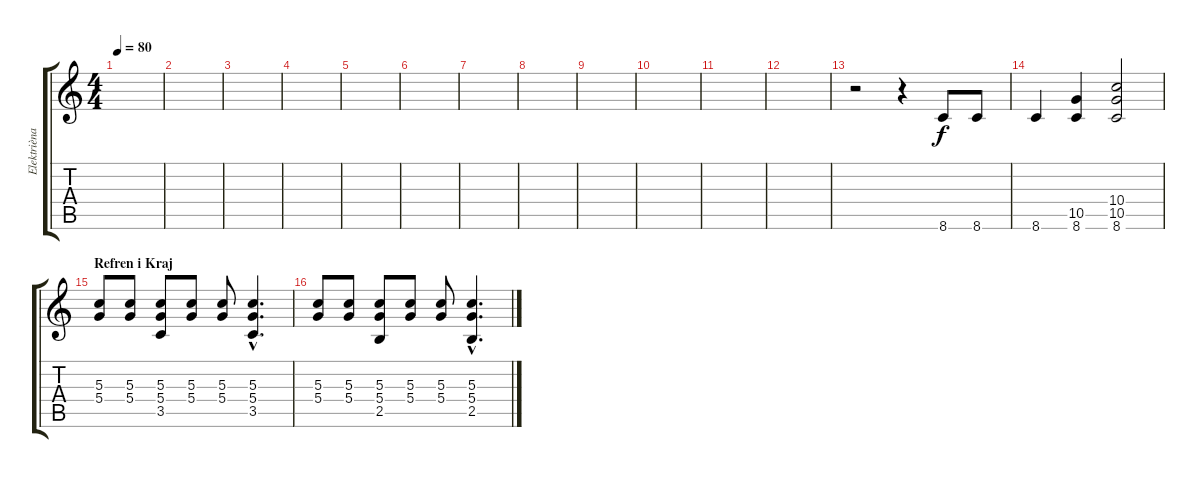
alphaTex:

\track ("Elektrièna Gitara" "Elektrièna") {instrument overdrivenguitar}
\staff {score tabs}
\tuning (E4 B3 G3 D3 A2 E2) {hide}
\ts (4 4)
\tempo 80
\clef g2
\ks c
|
|
|
|
|
|
|
|
|
|
|
|
r.2{volume 0} r.4{volume 16} 8.6.8 8.6.8 |
8.6.4 (10.5 8.6).4 (10.4 10.5 8.6).2 |
\section ("" "Refren i Kraj")
(5.3 5.4).8 (5.3 5.4).8 (5.3 5.4 3.5).8 (5.3 5.4).8 (5.3 5.4).8 (5.3{hac} 5.4{hac} 3.5{hac}).4{d} |
(5.3 5.4).8 (5.3 5.4).8 (5.3 5.4 2.5).8 (5.3 5.4).8 (5.3 5.4).8 (5.3{hac} 5.4{hac} 2.5{hac}).4{d}
